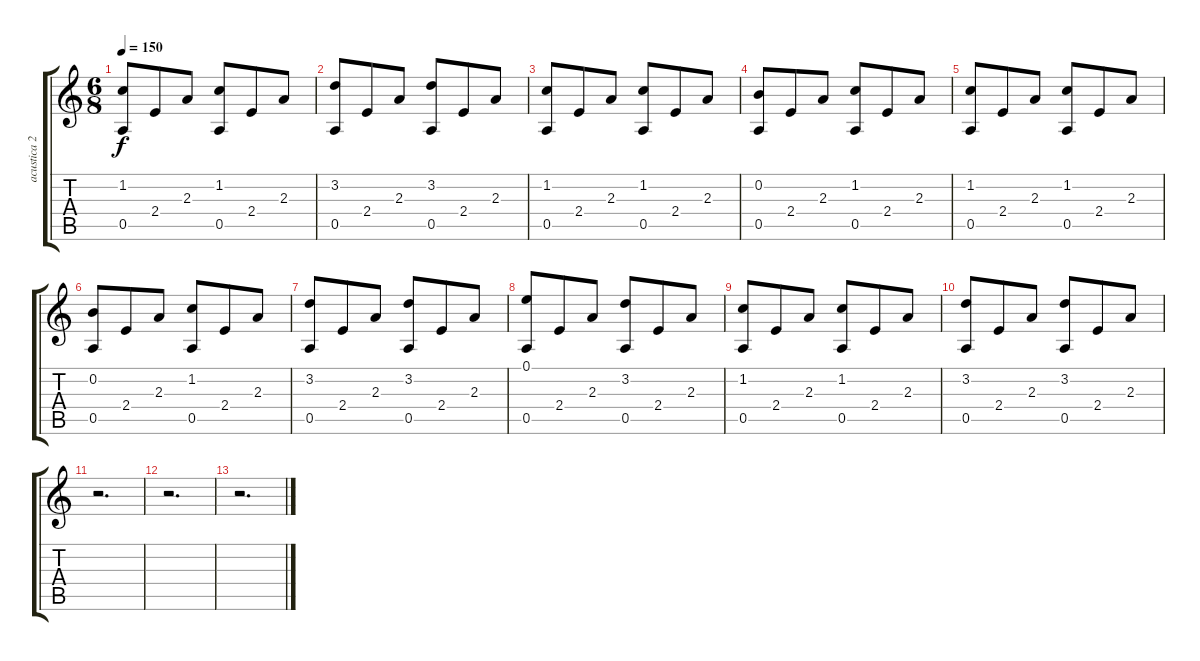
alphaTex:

\track ("acustica 2" "acustica 2") {instrument acousticguitarnylon}
\staff {score tabs}
\tuning (E4 B3 G3 D3 A2 E2) {hide}
\ts (6 8)
\tempo 150
\clef g2
\ks c
(1.2 0.5).8{dy f} 2.4.8 2.3.8 (1.2 0.5).8 2.4.8 2.3.8 |
(3.2 0.5).8 2.4.8 2.3.8 (3.2 0.5).8 2.4.8 2.3.8 |
(1.2 0.5).8 2.4.8 2.3.8 (1.2 0.5).8 2.4.8 2.3.8 |
(0.2 0.5).8 2.4.8 2.3.8 (1.2 0.5).8 2.4.8 2.3.8 |
(1.2 0.5).8 2.4.8 2.3.8 (1.2 0.5).8 2.4.8 2.3.8 |
(0.2 0.5).8 2.4.8 2.3.8 (1.2 0.5).8 2.4.8 2.3.8 |
(3.2 0.5).8 2.4.8 2.3.8 (3.2 0.5).8 2.4.8 2.3.8 |
(0.1 0.5).8 2.4.8 2.3.8 (3.2 0.5).8 2.4.8 2.3.8 |
(1.2 0.5).8 2.4.8 2.3.8 (1.2 0.5).8 2.4.8 2.3.8 |
(3.2 0.5).8 2.4.8 2.3.8 (3.2 0.5).8 2.4.8 2.3.8 |
r.2{d} |
r.2{d} |
r.2{d}
